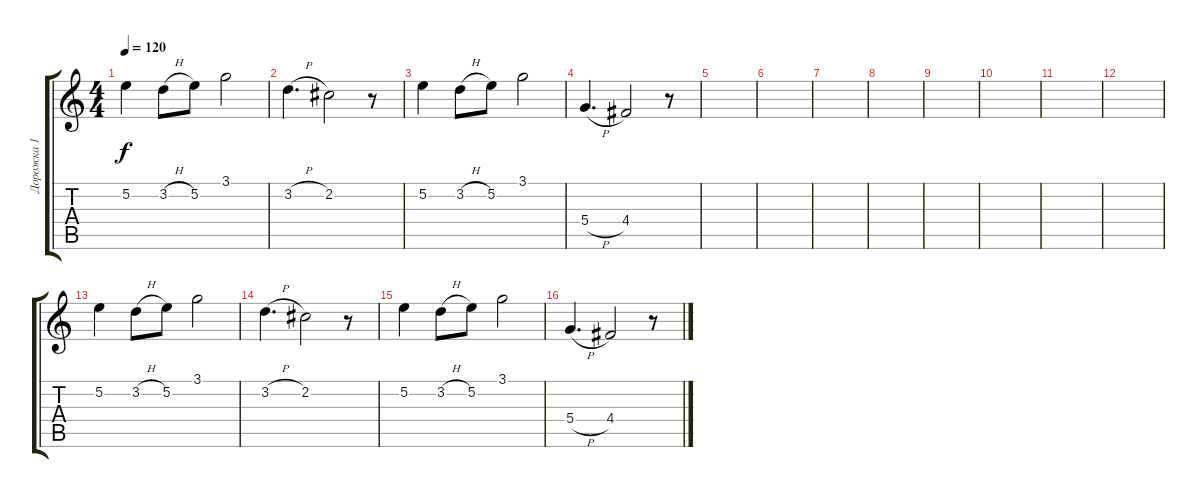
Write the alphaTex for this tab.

\track ("Дорожка 1" "Дорожка 1") {instrument overdrivenguitar}
\staff {score tabs}
\tuning (E4 B3 G3 D3 A2 E2) {hide}
\ts (4 4)
\tempo 120
\clef g2
\ks c
5.2.4{dy f} 3.2{h}.8 5.2.8 3.1.2 |
3.2{h}.4{d} 2.2.2 r.8 |
5.2.4 3.2{h}.8 5.2.8 3.1.2 |
5.4{h}.4{d} 4.4.2 r.8 |
|
|
|
|
|
|
|
|
5.2.4 3.2{h}.8 5.2.8 3.1.2 |
3.2{h}.4{d} 2.2.2 r.8 |
5.2.4 3.2{h}.8 5.2.8 3.1.2 |
5.4{h}.4{d} 4.4.2 r.8
